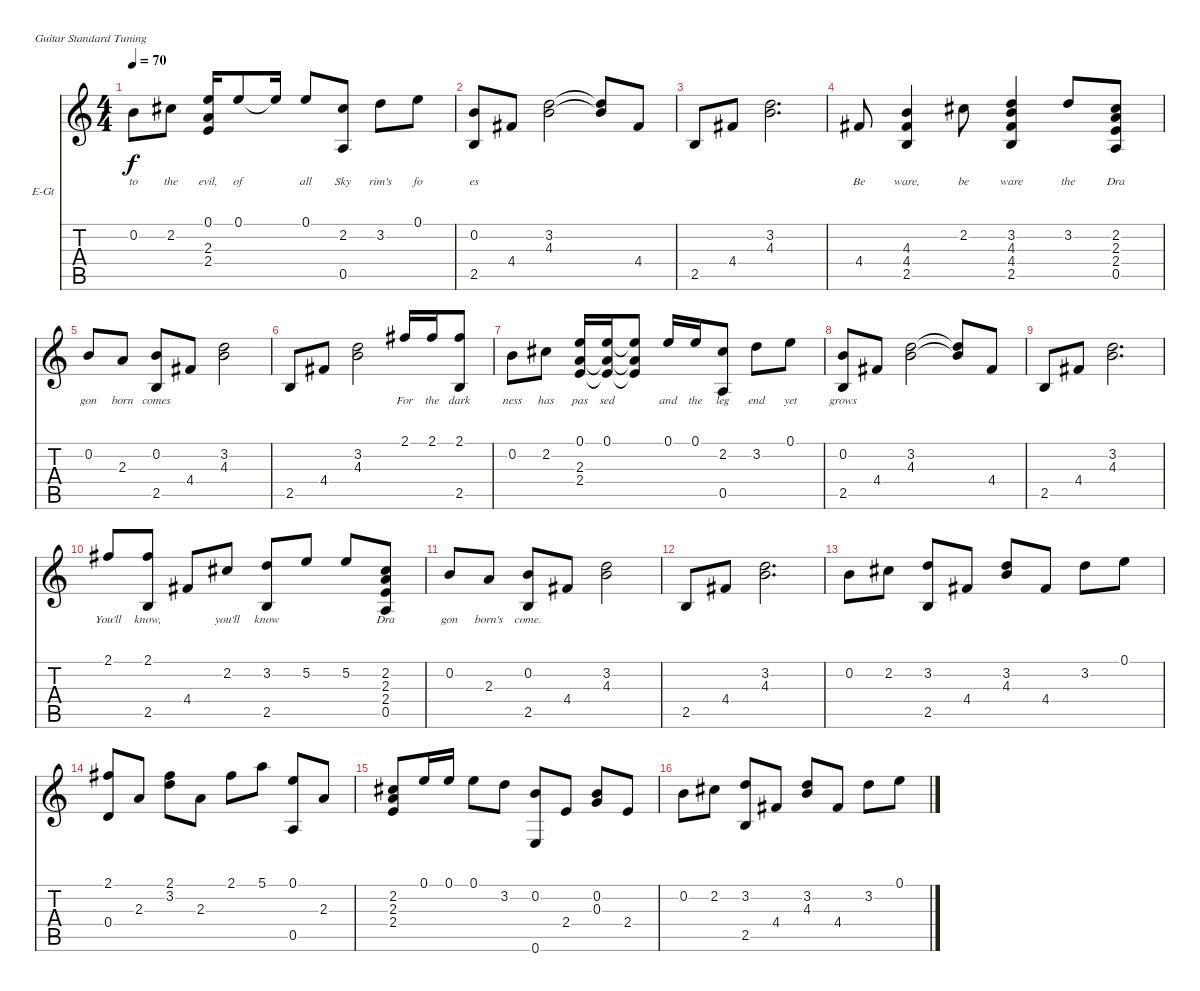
\defaultSystemsLayout 4
\bracketExtendMode nobrackets
\firstSystemTrackNameOrientation horizontal
\otherSystemsTrackNameOrientation horizontal
\track ("Jazz Guitar" "E-Gt") {instrument electricguitarjazz}
\staff {score tabs}
\tuning (E4 B3 G3 D3 A2 E2)
\ts (4 4)
\tempo 70
\clef g2
\ks c
0.2.8{lyrics (0 "to") lyrics (1 "") lyrics (2 "") lyrics (3 "") lyrics (4 "") dy f} 2.2.8{lyrics (0 "the") lyrics (1 "") lyrics (2 "") lyrics (3 "") lyrics (4 "")} (0.1 2.3 2.4).16{lyrics (0 "evil,") lyrics (1 "") lyrics (2 "") lyrics (3 "") lyrics (4 "")} 0.1.8{lyrics (0 "of") lyrics (1 "") lyrics (2 "") lyrics (3 "") lyrics (4 "")} 0.1{t}.16{lyrics (0 "") lyrics (1 "") lyrics (2 "") lyrics (3 "") lyrics (4 "")} 0.1.8{lyrics (0 "all") lyrics (1 "") lyrics (2 "") lyrics (3 "") lyrics (4 "")} (2.2 0.5).8{lyrics (0 "Sky") lyrics (1 "") lyrics (2 "") lyrics (3 "") lyrics (4 "")} 3.2.8{lyrics (0 "rim's") lyrics (1 "") lyrics (2 "") lyrics (3 "") lyrics (4 "")} 0.1.8{lyrics (0 "fo") lyrics (1 "") lyrics (2 "") lyrics (3 "") lyrics (4 "")} |
(2.5 0.2).8{lyrics (0 "es") lyrics (1 "") lyrics (2 "") lyrics (3 "") lyrics (4 "")} 4.4.8{lyrics (0 "") lyrics (1 "") lyrics (2 "") lyrics (3 "") lyrics (4 "")} (3.2 4.3).2{lyrics (0 "") lyrics (1 "") lyrics (2 "") lyrics (3 "") lyrics (4 "")} (3.2{t} 4.3{t}).8{lyrics (0 "") lyrics (1 "") lyrics (2 "") lyrics (3 "") lyrics (4 "")} 4.4.8{lyrics (0 "") lyrics (1 "") lyrics (2 "") lyrics (3 "") lyrics (4 "")} |
2.5.8{lyrics (0 "") lyrics (1 "") lyrics (2 "") lyrics (3 "") lyrics (4 "")} 4.4.8{lyrics (0 "") lyrics (1 "") lyrics (2 "") lyrics (3 "") lyrics (4 "")} (4.3 3.2).2{d lyrics (0 "") lyrics (1 "") lyrics (2 "") lyrics (3 "") lyrics (4 "")} |
4.4.8{lyrics (0 "Be") lyrics (1 "") lyrics (2 "") lyrics (3 "") lyrics (4 "")} (4.4 4.3 2.5).4{lyrics (0 "ware,") lyrics (1 "") lyrics (2 "") lyrics (3 "") lyrics (4 "")} 2.2.8{lyrics (0 "be") lyrics (1 "") lyrics (2 "") lyrics (3 "") lyrics (4 "")} (3.2 4.3 4.4 2.5).4{lyrics (0 "ware") lyrics (1 "") lyrics (2 "") lyrics (3 "") lyrics (4 "")} 3.2.8{lyrics (0 "the") lyrics (1 "") lyrics (2 "") lyrics (3 "") lyrics (4 "")} (2.2 2.3 2.4 0.5).8{lyrics (0 "Dra") lyrics (1 "") lyrics (2 "") lyrics (3 "") lyrics (4 "")} |
0.2.8{lyrics (0 "gon") lyrics (1 "") lyrics (2 "") lyrics (3 "") lyrics (4 "")} 2.3.8{lyrics (0 "born") lyrics (1 "") lyrics (2 "") lyrics (3 "") lyrics (4 "")} (0.2 2.5).8{lyrics (0 "comes") lyrics (1 "") lyrics (2 "") lyrics (3 "") lyrics (4 "")} 4.4.8{lyrics (0 "") lyrics (1 "") lyrics (2 "") lyrics (3 "") lyrics (4 "")} (4.3 3.2).2{lyrics (0 "") lyrics (1 "") lyrics (2 "") lyrics (3 "") lyrics (4 "")} |
2.5.8{lyrics (0 "") lyrics (1 "") lyrics (2 "") lyrics (3 "") lyrics (4 "")} 4.4.8{lyrics (0 "") lyrics (1 "") lyrics (2 "") lyrics (3 "") lyrics (4 "")} (4.3 3.2).2{lyrics (0 "") lyrics (1 "") lyrics (2 "") lyrics (3 "") lyrics (4 "")} 2.1.16{lyrics (0 "For") lyrics (1 "") lyrics (2 "") lyrics (3 "") lyrics (4 "")} 2.1.16{lyrics (0 "the") lyrics (1 "") lyrics (2 "") lyrics (3 "") lyrics (4 "")} (2.1 2.5).8{lyrics (0 "dark") lyrics (1 "") lyrics (2 "") lyrics (3 "") lyrics (4 "")} |
0.2.8{lyrics (0 "ness") lyrics (1 "") lyrics (2 "") lyrics (3 "") lyrics (4 "")} 2.2.8{lyrics (0 "has") lyrics (1 "") lyrics (2 "") lyrics (3 "") lyrics (4 "")} (0.1 2.3 2.4).16{lyrics (0 "pas") lyrics (1 "") lyrics (2 "") lyrics (3 "") lyrics (4 "")} (2.3{t} 2.4{t} 0.1).16{lyrics (0 "sed") lyrics (1 "") lyrics (2 "") lyrics (3 "") lyrics (4 "")} (2.3{t} 2.4{t} 0.1{t}).8{lyrics (0 "") lyrics (1 "") lyrics (2 "") lyrics (3 "") lyrics (4 "")} 0.1.16{lyrics (0 "and") lyrics (1 "") lyrics (2 "") lyrics (3 "") lyrics (4 "")} 0.1.16{lyrics (0 "the") lyrics (1 "") lyrics (2 "") lyrics (3 "") lyrics (4 "")} (2.2 0.5).8{lyrics (0 "leg") lyrics (1 "") lyrics (2 "") lyrics (3 "") lyrics (4 "")} 3.2.8{lyrics (0 "end") lyrics (1 "") lyrics (2 "") lyrics (3 "") lyrics (4 "")} 0.1.8{lyrics (0 "yet") lyrics (1 "") lyrics (2 "") lyrics (3 "") lyrics (4 "")} |
(2.5 0.2).8{lyrics (0 "grows") lyrics (1 "") lyrics (2 "") lyrics (3 "") lyrics (4 "")} 4.4.8{lyrics (0 "") lyrics (1 "") lyrics (2 "") lyrics (3 "") lyrics (4 "")} (4.3 3.2).2{lyrics (0 "") lyrics (1 "") lyrics (2 "") lyrics (3 "") lyrics (4 "")} (4.3{t} 3.2{t}).8{lyrics (0 "") lyrics (1 "") lyrics (2 "") lyrics (3 "") lyrics (4 "")} 4.4.8{lyrics (0 "") lyrics (1 "") lyrics (2 "") lyrics (3 "") lyrics (4 "")} |
2.5.8{lyrics (0 "") lyrics (1 "") lyrics (2 "") lyrics (3 "") lyrics (4 "")} 4.4.8{lyrics (0 "") lyrics (1 "") lyrics (2 "") lyrics (3 "") lyrics (4 "")} (4.3 3.2).2{d lyrics (0 "") lyrics (1 "") lyrics (2 "") lyrics (3 "") lyrics (4 "")} |
2.1.8{lyrics (0 "You'll") lyrics (1 "") lyrics (2 "") lyrics (3 "") lyrics (4 "")} (2.1 2.5).8{lyrics (0 "know,") lyrics (1 "") lyrics (2 "") lyrics (3 "") lyrics (4 "")} 4.4.8{lyrics (0 "") lyrics (1 "") lyrics (2 "") lyrics (3 "") lyrics (4 "")} 2.2.8{lyrics (0 "you'll") lyrics (1 "") lyrics (2 "") lyrics (3 "") lyrics (4 "")} (3.2 2.5).8{lyrics (0 "know") lyrics (1 "") lyrics (2 "") lyrics (3 "") lyrics (4 "")} 5.2.8{lyrics (0 "") lyrics (1 "") lyrics (2 "") lyrics (3 "") lyrics (4 "")} 5.2.8{lyrics (0 "") lyrics (1 "") lyrics (2 "") lyrics (3 "") lyrics (4 "")} (2.2 2.3 2.4 0.5).8{lyrics (0 "Dra") lyrics (1 "") lyrics (2 "") lyrics (3 "") lyrics (4 "")} |
0.2.8{lyrics (0 "gon") lyrics (1 "") lyrics (2 "") lyrics (3 "") lyrics (4 "")} 2.3.8{lyrics (0 "born's") lyrics (1 "") lyrics (2 "") lyrics (3 "") lyrics (4 "")} (0.2 2.5).8{lyrics (0 "come.") lyrics (1 "") lyrics (2 "") lyrics (3 "") lyrics (4 "")} 4.4.8{lyrics (0 "") lyrics (1 "") lyrics (2 "") lyrics (3 "") lyrics (4 "")} (4.3 3.2).2{lyrics (0 "") lyrics (1 "") lyrics (2 "") lyrics (3 "") lyrics (4 "")} |
2.5.8{lyrics (0 "") lyrics (1 "") lyrics (2 "") lyrics (3 "") lyrics (4 "")} 4.4.8{lyrics (0 "") lyrics (1 "") lyrics (2 "") lyrics (3 "") lyrics (4 "")} (4.3 3.2).2{d lyrics (0 "") lyrics (1 "") lyrics (2 "") lyrics (3 "") lyrics (4 "")} |
0.2.8{lyrics (0 "") lyrics (1 "") lyrics (2 "") lyrics (3 "") lyrics (4 "")} 2.2.8{lyrics (0 "") lyrics (1 "") lyrics (2 "") lyrics (3 "") lyrics (4 "")} (3.2 2.5).8{lyrics (0 "") lyrics (1 "") lyrics (2 "") lyrics (3 "") lyrics (4 "")} 4.4.8{lyrics (0 "") lyrics (1 "") lyrics (2 "") lyrics (3 "") lyrics (4 "")} (4.3 3.2).8{lyrics (0 "") lyrics (1 "") lyrics (2 "") lyrics (3 "") lyrics (4 "")} 4.4.8{lyrics (0 "") lyrics (1 "") lyrics (2 "") lyrics (3 "") lyrics (4 "")} 3.2.8{lyrics (0 "") lyrics (1 "") lyrics (2 "") lyrics (3 "") lyrics (4 "")} 0.1.8{lyrics (0 "") lyrics (1 "") lyrics (2 "") lyrics (3 "") lyrics (4 "")} |
(2.1 0.4).8{lyrics (0 "") lyrics (1 "") lyrics (2 "") lyrics (3 "") lyrics (4 "")} 2.3.8{lyrics (0 "") lyrics (1 "") lyrics (2 "") lyrics (3 "") lyrics (4 "")} (3.2 2.1).8{lyrics (0 "") lyrics (1 "") lyrics (2 "") lyrics (3 "") lyrics (4 "")} 2.3.8{lyrics (0 "") lyrics (1 "") lyrics (2 "") lyrics (3 "") lyrics (4 "")} 2.1.8{lyrics (0 "") lyrics (1 "") lyrics (2 "") lyrics (3 "") lyrics (4 "")} 5.1.8{lyrics (0 "") lyrics (1 "") lyrics (2 "") lyrics (3 "") lyrics (4 "")} (0.1 0.5).8{lyrics (0 "") lyrics (1 "") lyrics (2 "") lyrics (3 "") lyrics (4 "")} 2.3.8{lyrics (0 "") lyrics (1 "") lyrics (2 "") lyrics (3 "") lyrics (4 "")} |
(2.2 2.3 2.4).8{lyrics (0 "") lyrics (1 "") lyrics (2 "") lyrics (3 "") lyrics (4 "")} 0.1.16{lyrics (0 "") lyrics (1 "") lyrics (2 "") lyrics (3 "") lyrics (4 "")} 0.1.16{lyrics (0 "") lyrics (1 "") lyrics (2 "") lyrics (3 "") lyrics (4 "")} 0.1.8{lyrics (0 "") lyrics (1 "") lyrics (2 "") lyrics (3 "") lyrics (4 "")} 3.2.8{lyrics (0 "") lyrics (1 "") lyrics (2 "") lyrics (3 "") lyrics (4 "")} (0.2 0.6).8{lyrics (0 "") lyrics (1 "") lyrics (2 "") lyrics (3 "") lyrics (4 "")} 2.4.8{lyrics (0 "") lyrics (1 "") lyrics (2 "") lyrics (3 "") lyrics (4 "")} (0.2 0.3).8{lyrics (0 "") lyrics (1 "") lyrics (2 "") lyrics (3 "") lyrics (4 "")} 2.4.8{lyrics (0 "") lyrics (1 "") lyrics (2 "") lyrics (3 "") lyrics (4 "")} |
0.2.8{lyrics (0 "") lyrics (1 "") lyrics (2 "") lyrics (3 "") lyrics (4 "")} 2.2.8{lyrics (0 "") lyrics (1 "") lyrics (2 "") lyrics (3 "") lyrics (4 "")} (3.2 2.5).8{lyrics (0 "") lyrics (1 "") lyrics (2 "") lyrics (3 "") lyrics (4 "")} 4.4.8{lyrics (0 "") lyrics (1 "") lyrics (2 "") lyrics (3 "") lyrics (4 "")} (4.3 3.2).8{lyrics (0 "") lyrics (1 "") lyrics (2 "") lyrics (3 "") lyrics (4 "")} 4.4.8{lyrics (0 "") lyrics (1 "") lyrics (2 "") lyrics (3 "") lyrics (4 "")} 3.2.8{lyrics (0 "") lyrics (1 "") lyrics (2 "") lyrics (3 "") lyrics (4 "")} 0.1.8{lyrics (0 "") lyrics (1 "") lyrics (2 "") lyrics (3 "") lyrics (4 "")}
